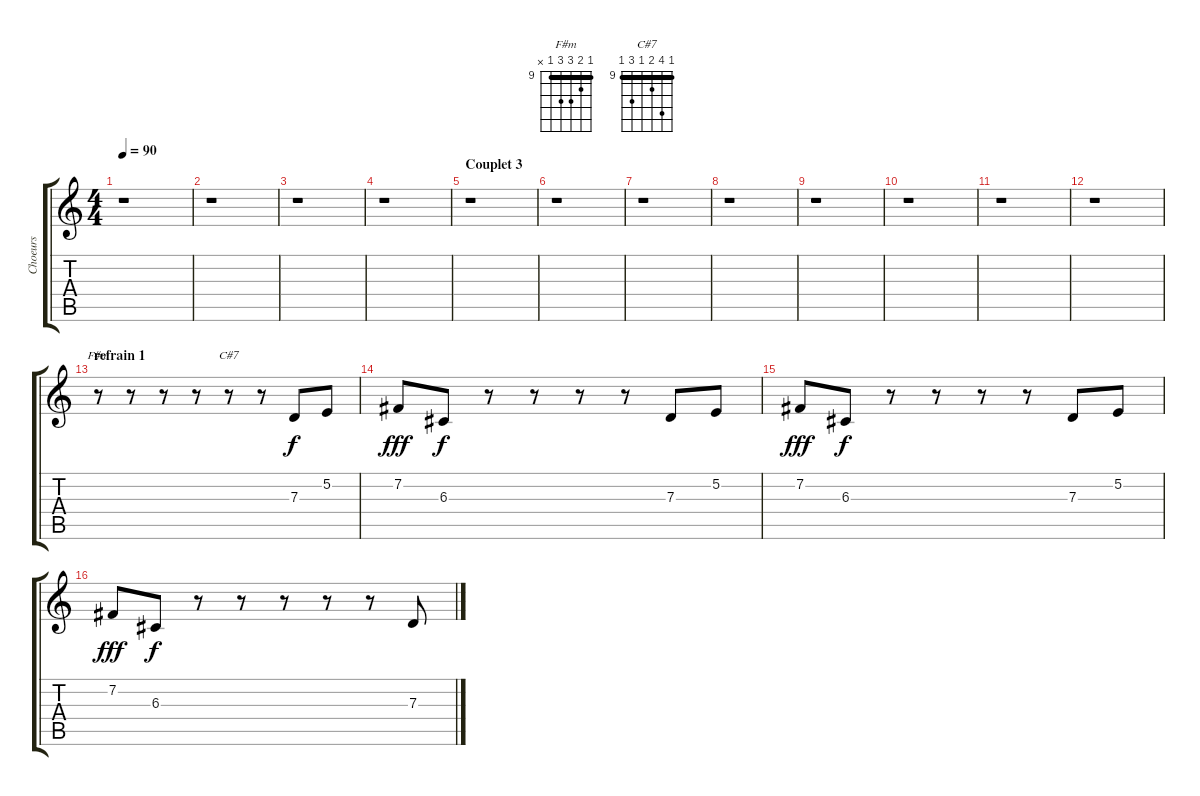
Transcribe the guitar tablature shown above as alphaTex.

\track ("Choeurs" "Choeurs") {instrument clarinet}
\staff {score tabs}
\tuning (E4 B3 G3 D3 A2 E2) {hide}
\chord ("F#m" 9 10 11 11 9 x) {firstfret 9 barre 9}
\chord ("C#7" 9 12 10 9 11 9) {firstfret 9 barre 9}
\ts (4 4)
\tempo 90
\clef g2
\ks c
r.1{dy f} |
r.1 |
r.1 |
r.1 |
\section ("" "Couplet 3")
r.1 |
r.1 |
r.1 |
r.1 |
r.1 |
r.1 |
r.1 |
r.1 |
\section ("" "refrain 1")
r.8{ch "F#m"} r.8 r.8 r.8 r.8{ch "C#7"} r.8 7.3.8 5.2.8 |
7.2.8{dy fff} 6.3.8{dy f} r.8 r.8 r.8 r.8 7.3.8 5.2.8 |
7.2.8{dy fff} 6.3.8{dy f} r.8 r.8 r.8 r.8 7.3.8 5.2.8 |
7.2.8{dy fff} 6.3.8{dy f} r.8 r.8 r.8 r.8 r.8 7.3.8
